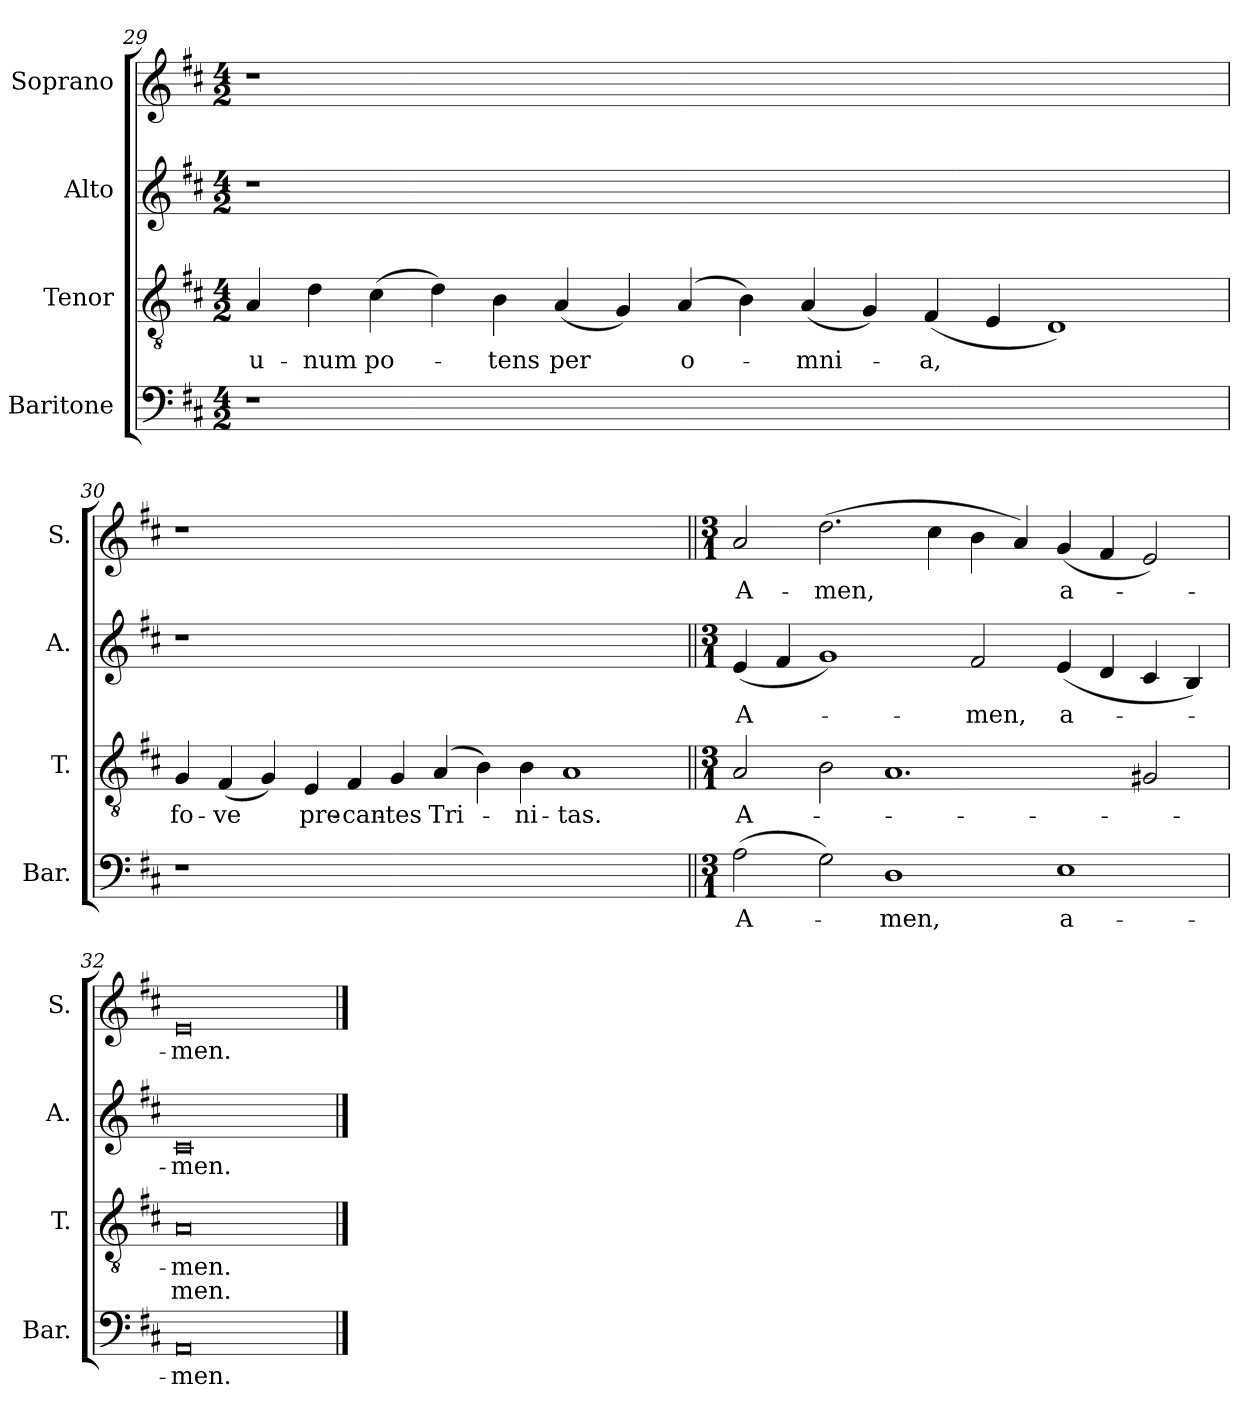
**kern	**text	**kern	**text	**text	**kern	**text	**kern	**text
*part4	*part4	*part3	*part3	*part3	*part2	*part2	*part1	*part1
*staff4	*staff4	*staff3	*staff3	*staff3	*staff2	*staff2	*staff1	*staff1
*I"Baritone	*	*I"Tenor	*	*	*I"Alto	*	*I"Soprano	*
*I'Bar.	*	*I'T.	*	*	*I'A.	*	*I'S.	*
*clefF4	*	*clefGv2	*	*	*clefG2	*	*clefG2	*
*	*	*ITrd7c12	*	*	*	*	*	*
*k[f#c#]	*	*k[f#c#]	*	*	*k[f#c#]	*	*k[f#c#]	*
*D:	*	*D:	*	*	*D:	*	*D:	*
*M4/2	*	*M4/2	*	*	*M4/2	*	*M4/2	*
=29	=29	=29	=29	=29	=29	=29	=29	=29
!LO:N:vis=1	!	!	!	!	!	!	!	!
!	!	!	!LO:LY:b:color=#000000	!	!LO:N:vis=1	!	!LO:N:vis=1	!
0r	.	4AAi/	u-	.	0r	.	0r	.
!	!	!	!LO:LY:b:color=#000000	!	!	!	!	!
.	.	4Di\	-num	.	.	.	.	.
!	!	!	!LO:LY:b:color=#000000	!	!	!	!	!
.	.	(4C#i\	po-	.	.	.	.	.
.	.	4Di\)	.	.	.	.	.	.
!	!	!	!LO:LY:b:color=#000000	!	!	!	!	!
.	.	4BBi\	-tens	.	.	.	.	.
!	!	!	!LO:LY:b:color=#000000	!	!	!	!	!
.	.	(4AAi/	per	.	.	.	.	.
.	.	4GGi/)	.	.	.	.	.	.
!	!	!	!LO:LY:b:color=#000000	!	!	!	!	!
.	.	(4AAi/	o-	.	.	.	.	.
0ryy	.	4BBi\)	.	.	0ryy	.	0ryy	.
!	!	!	!LO:LY:b:color=#000000	!	!	!	!	!
.	.	(4AAi/	-mni-	.	.	.	.	.
.	.	4GGi/)	.	.	.	.	.	.
!	!	!	!LO:LY:b:color=#000000	!	!	!	!	!
.	.	(4FF#i/	-a,	.	.	.	.	.
.	.	4EEi/	.	.	.	.	.	.
.	.	1DDi)	.	.	.	.	.	.
4ryy	.	.	.	.	4ryy	.	4ryy	.
!!LO:LB:g=z
=30	=30	=30	=30	=30	=30	=30	=30	=30
!LO:N:vis=1	!	!	!	!	!	!	!	!
!	!	!	!LO:LY:b:color=#000000	!	!LO:N:vis=1	!	!LO:N:vis=1	!
0r	.	4GGi/	fo-	.	0r	.	0r	.
!	!	!	!LO:LY:b:color=#000000	!	!	!	!	!
.	.	(4FF#i/	-ve	.	.	.	.	.
.	.	4GGi/)	.	.	.	.	.	.
!	!	!	!LO:LY:b:color=#000000	!	!	!	!	!
.	.	4EEi/	pre-	.	.	.	.	.
!	!	!	!LO:LY:b:color=#000000	!	!	!	!	!
.	.	4FF#i/	-can-	.	.	.	.	.
!	!	!	!LO:LY:b:color=#000000	!	!	!	!	!
.	.	4GGi/	-tes	.	.	.	.	.
!	!	!	!LO:LY:b:color=#000000	!	!	!	!	!
.	.	(4AAi/	Tri-	.	.	.	.	.
.	.	4BBi\)	.	.	.	.	.	.
!	!	!	!LO:LY:b:color=#000000	!	!	!	!	!
1ryy	.	4BBi\	-ni-	.	1ryy	.	1ryy	.
!	!	!	!LO:LY:b:color=#000000	!	!	!	!	!
.	.	1AAi	-tas.	.	.	.	.	.
4ryy	.	.	.	.	4ryy	.	4ryy	.
=31||	=31||	=31||	=31||	=31||	=31||	=31||	=31||	=31||
*M3/1	*	*M3/1	*	*	*M3/1	*	*M3/1	*
!	!LO:LY:b:color=#000000	!	!	!	!	!	!	!
!	!	!	!LO:LY:b:color=#000000	!	!	!	!	!
!	!	!	!	!	!	!LO:LY:b:color=#000000	!	!
!	!	!	!	!	!	!	!	!LO:LY:b:color=#000000
(2Ai\	A-	2AAi/	A-	.	(4ei/	A-	2ai/	A-
.	.	.	.	.	4f#i/	.	.	.
!	!	!	!	!	!	!	!	!LO:LY:b:color=#000000
2Gi\)	.	2BBi\	.	.	1gi)	.	(2.ddi\	-men,
!	!LO:LY:b:color=#000000	!	!	!	!	!	!	!
1Di	-men,	1.AAi	.	.	.	.	.	.
.	.	.	.	.	.	.	4cc#i\	.
!	!	!	!	!	!	!LO:LY:b:color=#000000	!	!
.	.	.	.	.	2f#i/	-men,	4bi\	.
.	.	.	.	.	.	.	4ai/)	.
!	!LO:LY:b:color=#000000	!	!	!	!	!	!	!
!	!	!	!	!	!	!LO:LY:b:color=#000000	!	!
!	!	!	!	!	!	!	!	!LO:LY:b:color=#000000
1Ei	a-	.	.	.	(4ei/	a-	(4gi/	a-
.	.	.	.	.	4di/	.	4f#i/	.
.	.	2GG#Xi/	.	.	4c#i/	.	2ei/)	.
.	.	.	.	.	4Bi/)	.	.	.
=32	=32	=32	=32	=32	=32	=32	=32	=32
!	!LO:LY:b:color=#000000	!	!	!	!	!	!	!
!	!	!	!LO:LY:b:color=#000000	!LO:LY:b:color=#000000	!	!	!	!
!	!	!	!	!	!	!LO:LY:b:color=#000000	!	!
!	!	!	!	!	!	!	!	!LO:LY:b:color=#000000
0AAi	-men.	0AAi	-men.	men.	0c#i	-men.	0ei	-men.
==	==	==	==	==	==	==	==	==
*-	*-	*-	*-	*-	*-	*-	*-	*-
